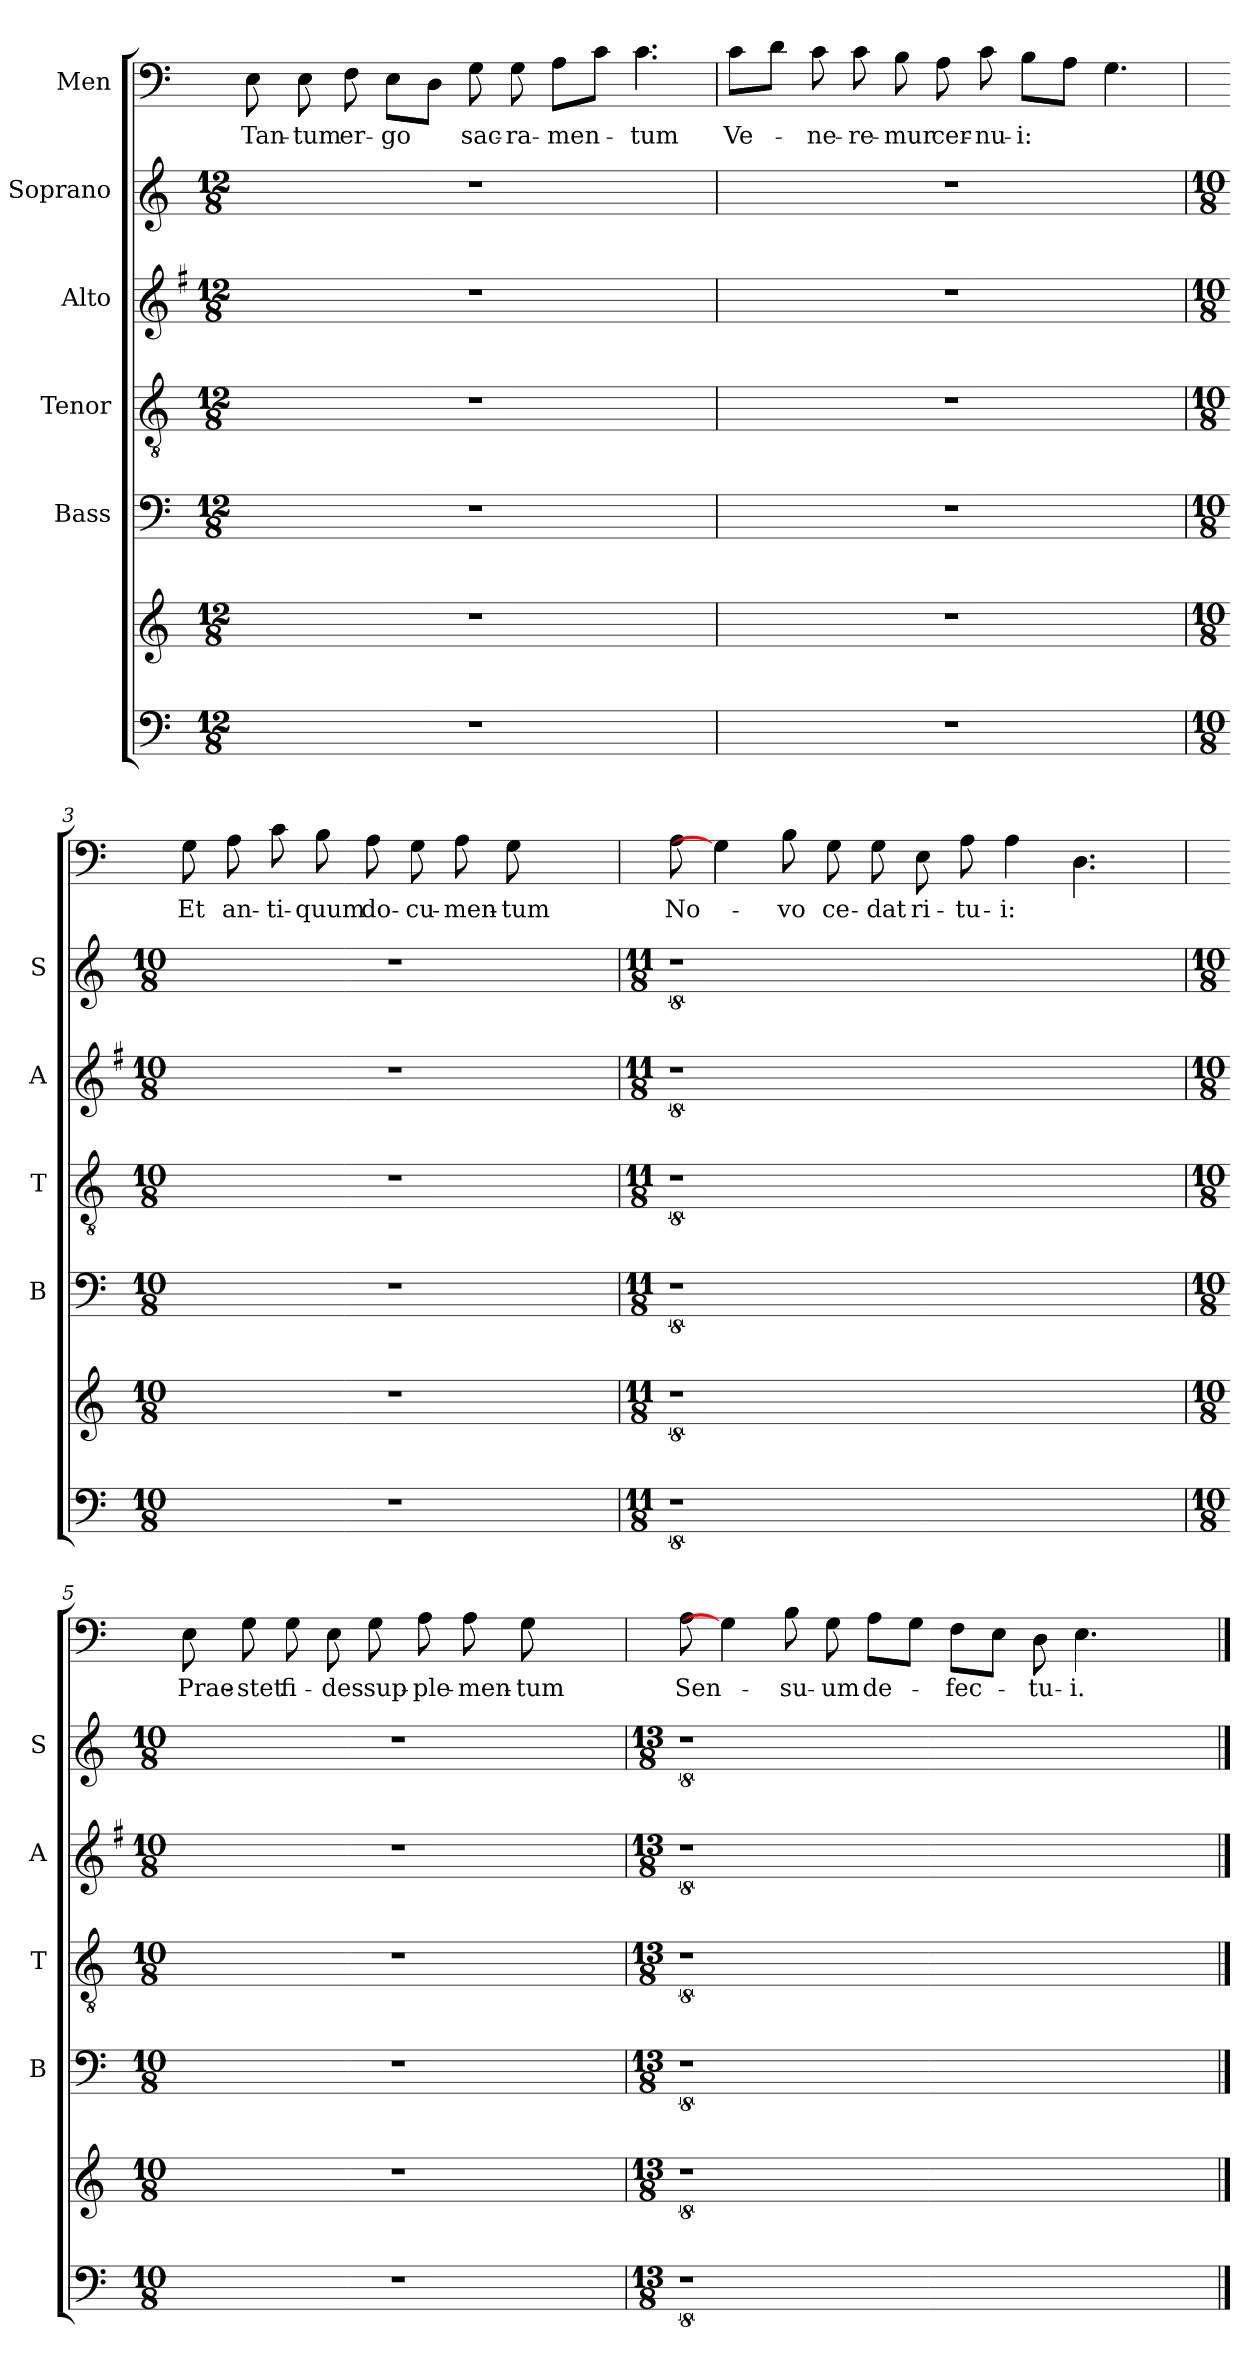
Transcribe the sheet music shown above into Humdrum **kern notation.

**kern	**kern	**kern	**kern	**kern	**kern	**kern	**text
*part6	*part6	*part5	*part4	*part3	*part2	*part1	*part1
*staff7	*staff6	*staff5	*staff4	*staff3	*staff2	*staff1	*staff1
*	*	*I"Bass	*I"Tenor	*I"Alto	*I"Soprano	*I"Men	*
*	*	*I'B	*I'T	*I'A	*I'S	*	*
*clefF4	*clefG2	*clefF4	*clefGv2	*clefG2	*clefG2	*clefF4	*
*	*	*	*	*ITrd4c7	*	*	*
*k[]	*k[]	*k[]	*k[]	*k[]	*k[]	*k[]	*
*C:	*C:	*C:	*C:	*C:	*C:	*C:	*
*M12/8	*M12/8	*M12/8	*M12/8	*M12/8	*M12/8	*	*
=1	=1	=1	=1	=1	=1	=1	=1
!	!	!	!	!	!	!	!LO:LY:b
*	*	*	*	*	*	*^	*
1.r	1.r	1.r	1.r	1.r	1.r	8E\	8E\	Tan-
!	!	!	!	!	!	!	!	!LO:LY:b
.	.	.	.	.	.	8E\	8E\	-tum
!	!	!	!	!	!	!	!	!LO:LY:b
.	.	.	.	.	.	8F\	8F\	er-
!	!	!	!	!	!	!	!	!LO:LY:b
.	.	.	.	.	.	8E\L	8E\L	-go
.	.	.	.	.	.	8D\J	8D\J	.
!	!	!	!	!	!	!	!	!LO:LY:b
.	.	.	.	.	.	8G\	8G\	sac-
!	!	!	!	!	!	!	!	!LO:LY:b
.	.	.	.	.	.	8G\	8G\	-ra-
!	!	!	!	!	!	!	!	!LO:LY:b
.	.	.	.	.	.	8A\L	8A\L	-men-
.	.	.	.	.	.	8c\J	8c\J	.
!	!	!	!	!	!	!	!	!LO:LY:b
.	.	.	.	.	.	4.c\	4.c\	-tum
=2`	=2`	=2`	=2`	=2`	=2`	=2`	=2`	=2`
!	!	!	!	!	!	!	!	!LO:LY:b
1.r	1.r	1.r	1.r	1.r	1.r	8c\L	8c\L	Ve-
.	.	.	.	.	.	8d\J	8d\J	.
!	!	!	!	!	!	!	!	!LO:LY:b
.	.	.	.	.	.	8c\	8c\	-ne-
!	!	!	!	!	!	!	!	!LO:LY:b
.	.	.	.	.	.	8c\	8c\	-re-
!	!	!	!	!	!	!	!	!LO:LY:b
.	.	.	.	.	.	8B\	8B\	-mur
!	!	!	!	!	!	!	!	!LO:LY:b
.	.	.	.	.	.	8A\	8A\	cer-
!	!	!	!	!	!	!	!	!LO:LY:b
.	.	.	.	.	.	8c\	8c\	-nu-
!	!	!	!	!	!	!	!	!LO:LY:b
.	.	.	.	.	.	8B\L	8B\L	-i:
.	.	.	.	.	.	8A\J	8A\J	.
.	.	.	.	.	.	4.G\	4.G\	.
!!LO:LB:g=z	!!
=3	=3	=3	=3	=3	=3	=3	=3	=3
*M10/8	*M10/8	*M10/8	*M10/8	*M10/8	*M10/8	*	*	*
!	!	!	!	!	!	!	!	!LO:LY:b
4%5r	4%5r	4%5r	4%5r	4%5r	4%5r	8G\	8G\	Et
!	!	!	!	!	!	!	!	!LO:LY:b
.	.	.	.	.	.	8A\	8A\	an-
!	!	!	!	!	!	!	!	!LO:LY:b
.	.	.	.	.	.	8c\	8c\	-ti-
!	!	!	!	!	!	!	!	!LO:LY:b
.	.	.	.	.	.	8B\	8B\	-quum
!	!	!	!	!	!	!	!	!LO:LY:b
.	.	.	.	.	.	8A\	8A\	do-
!	!	!	!	!	!	!	!	!LO:LY:b
.	.	.	.	.	.	8G\	8G\	-cu-
!	!	!	!	!	!	!	!	!LO:LY:b
.	.	.	.	.	.	8A\	8A\	-men-
!	!	!	!	!	!	!	!	!LO:LY:b
.	.	.	.	.	.	[8G\	[8G\	-tum
.	.	.	.	.	.	4ryy	4ryy	.
=4`	=4`	=4`	=4`	=4`	=4`	=4`	=4`	=4`
*M11/8	*M11/8	*M11/8	*M11/8	*M11/8	*M11/8	*	*	*
!	!	!	!	!	!	!	!	!LO:LY:b
8%11r	8%11r	8%11r	8%11r	8%11r	8%11r	8A\	8A\	No-
.	.	.	.	.	.	4G\]	4G\]	.
!	!	!	!	!	!	!	!	!LO:LY:b
.	.	.	.	.	.	8B\	8B\	-vo
!	!	!	!	!	!	!	!	!LO:LY:b
.	.	.	.	.	.	8G\	8G\	ce-
!	!	!	!	!	!	!	!	!LO:LY:b
.	.	.	.	.	.	8G\	8G\	-dat
!	!	!	!	!	!	!	!	!LO:LY:b
.	.	.	.	.	.	8E\	8E\	ri-
!	!	!	!	!	!	!	!	!LO:LY:b
.	.	.	.	.	.	8A\	8A\	-tu-
!	!	!	!	!	!	!	!	!LO:LY:b
.	.	.	.	.	.	4A\	4A\	-i:
.	.	.	.	.	.	4.D\	4.D\	.
4ryy	4ryy	4ryy	4ryy	4ryy	4ryy	.	.	.
!!LO:LB:g=z	!!
=5	=5	=5	=5	=5	=5	=5	=5	=5
*M10/8	*M10/8	*M10/8	*M10/8	*M10/8	*M10/8	*	*	*
!	!	!	!	!	!	!	!	!LO:LY:b
4%5r	4%5r	4%5r	4%5r	4%5r	4%5r	8E\	8E\	Prae-
!	!	!	!	!	!	!	!	!LO:LY:b
.	.	.	.	.	.	8G\	8G\	-stet
!	!	!	!	!	!	!	!	!LO:LY:b
.	.	.	.	.	.	8G\	8G\	fi-
!	!	!	!	!	!	!	!	!LO:LY:b
.	.	.	.	.	.	8E\	8E\	-des
!	!	!	!	!	!	!	!	!LO:LY:b
.	.	.	.	.	.	8G\	8G\	sup-
!	!	!	!	!	!	!	!	!LO:LY:b
.	.	.	.	.	.	8A\	8A\	-ple-
!	!	!	!	!	!	!	!	!LO:LY:b
.	.	.	.	.	.	8A\	8A\	-men-
!	!	!	!	!	!	!	!	!LO:LY:b
.	.	.	.	.	.	[8G\	[8G\	-tum
.	.	.	.	.	.	4ryy	4ryy	.
=6`	=6`	=6`	=6`	=6`	=6`	=6`	=6`	=6`
*M13/8	*M13/8	*M13/8	*M13/8	*M13/8	*M13/8	*	*	*
!	!	!	!	!	!	!	!	!LO:LY:b
8%13r	8%13r	8%13r	8%13r	8%13r	8%13r	8A\	8A\	Sen-
.	.	.	.	.	.	4G\]	4G\]	.
!	!	!	!	!	!	!	!	!LO:LY:b
.	.	.	.	.	.	8B\	8B\	-su-
!	!	!	!	!	!	!	!	!LO:LY:b
.	.	.	.	.	.	8G\	8G\	-um
!	!	!	!	!	!	!	!	!LO:LY:b
.	.	.	.	.	.	8A\L	8A\L	de-
.	.	.	.	.	.	8G\J	8G\J	.
!	!	!	!	!	!	!	!	!LO:LY:b
.	.	.	.	.	.	8F\L	8F\L	-fec-
.	.	.	.	.	.	8E\J	8E\J	.
!	!	!	!	!	!	!	!	!LO:LY:b
.	.	.	.	.	.	8D\	8D\	-tu-
!	!	!	!	!	!	!	!	!LO:LY:b
.	.	.	.	.	.	4.E\	4.E\	-i.
4ryy	4ryy	4ryy	4ryy	4ryy	4ryy	4ryy	4ryy	.
*	*	*	*	*	*	*v	*v	*
==	==	==	==	==	==	==	==
*-	*-	*-	*-	*-	*-	*-	*-
